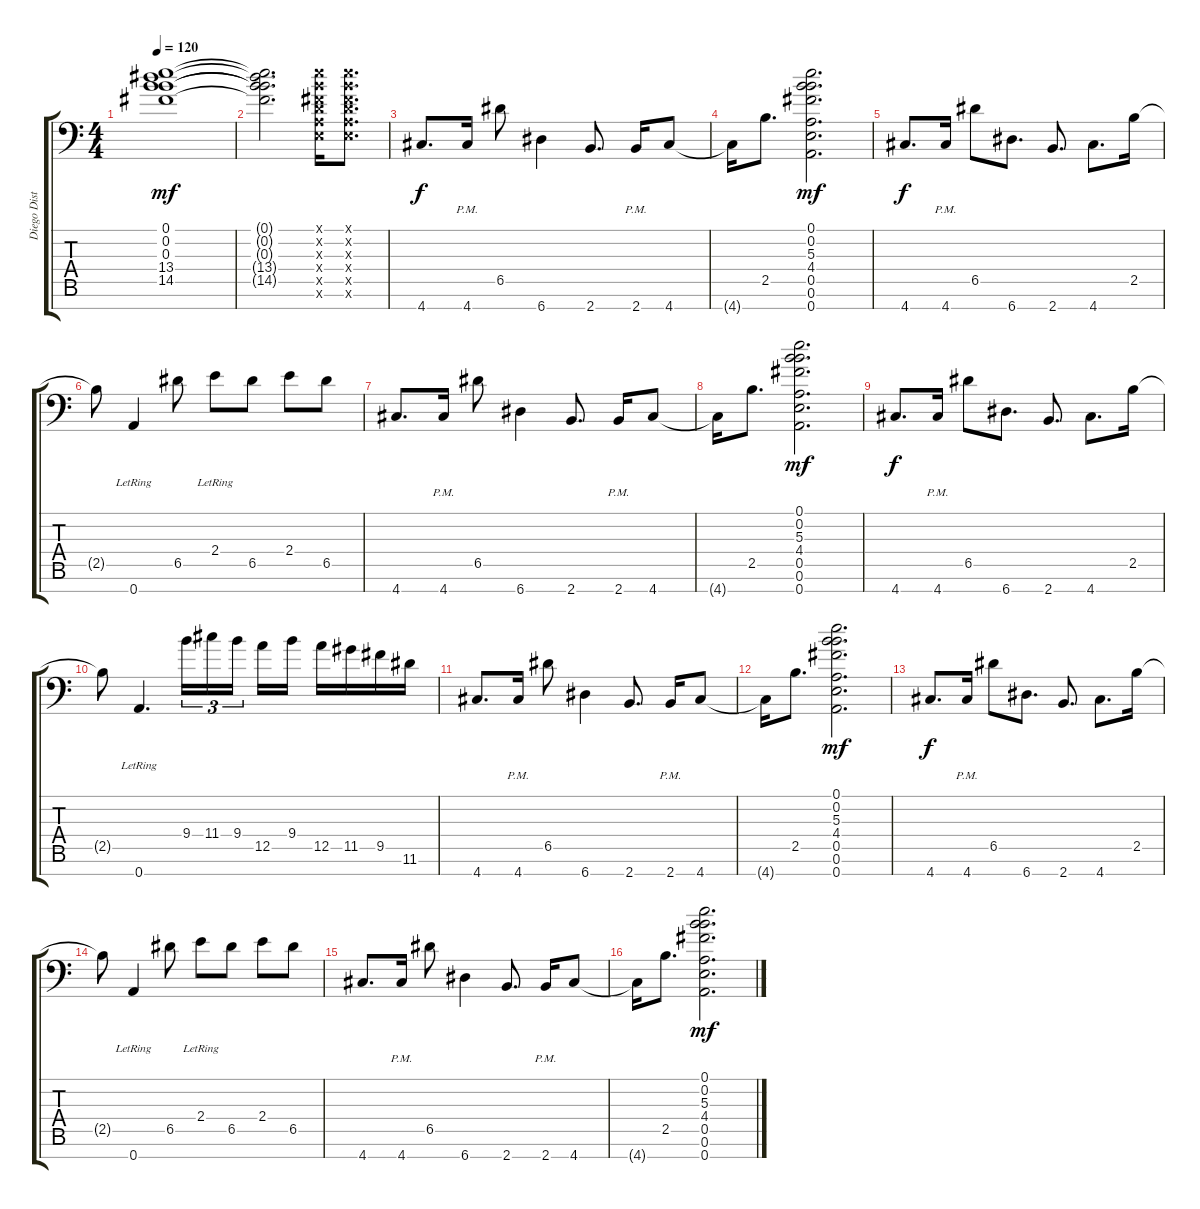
\track ("Diego Distorted" "Diego Dist") {instrument distortionguitar}
\staff {score tabs}
\tuning (E4 B3 Gb3 D3 A2 E2 A1) {hide}
\ts (4 4)
\tempo 120
\clef f4
\ks c
(0.1 0.2 0.3 13.4 14.5).1{dy mf} |
(0.1{t} 0.2{t} 0.3{t} 13.4{t} 14.5{t}).2{d} (0.1{x} 0.2{x} 0.3{x} 0.4{x} 0.5{x} 0.6{x}).16 (0.1{x} 0.2{x} 0.3{x} 0.4{x} 0.5{x} 0.6{x}).8{d} |
4.7.8{d dy f} 4.7{pm}.16 6.5.8 6.7.4 2.7.8{d} 2.7{pm}.16 4.7.8 |
4.7{t}.16 2.5.8{d} (0.1 0.2 5.3 4.4 0.5 0.6 0.7).2{d dy mf} |
4.7.8{d dy f} 4.7{pm}.16 6.5.8 6.7.8{d} 2.7.8{d} 4.7.8{d} 2.5.16 |
2.5{t}.8 0.7{lr}.4 6.5.8 2.4{lr}.8 6.5.8 2.4.8 6.5.8 |
4.7.8{d} 4.7{pm}.16 6.5.8 6.7.4 2.7.8{d} 2.7{pm}.16 4.7.8 |
4.7{t}.16 2.5.8{d} (0.1 0.2 5.3 4.4 0.5 0.6 0.7).2{d dy mf} |
4.7.8{d dy f} 4.7{pm}.16 6.5.8 6.7.8{d} 2.7.8{d} 4.7.8{d} 2.5.16 |
2.5{t}.8 0.7{lr}.4{d} 9.4.16{tu (3 2)} 11.4.16{tu (3 2)} 9.4.16{tu (3 2) beam splitsecondary} 12.5.16 9.4.16 12.5.16 11.5.16 9.5.16 11.6.16 |
4.7.8{d} 4.7{pm}.16 6.5.8 6.7.4 2.7.8{d} 2.7{pm}.16 4.7.8 |
4.7{t}.16 2.5.8{d} (0.1 0.2 5.3 4.4 0.5 0.6 0.7).2{d dy mf} |
4.7.8{d dy f} 4.7{pm}.16 6.5.8 6.7.8{d} 2.7.8{d} 4.7.8{d} 2.5.16 |
2.5{t}.8 0.7{lr}.4 6.5.8 2.4{lr}.8 6.5.8 2.4.8 6.5.8 |
4.7.8{d} 4.7{pm}.16 6.5.8 6.7.4 2.7.8{d} 2.7{pm}.16 4.7.8 |
4.7{t}.16 2.5.8{d} (0.1 0.2 5.3 4.4 0.5 0.6 0.7).2{d dy mf}
